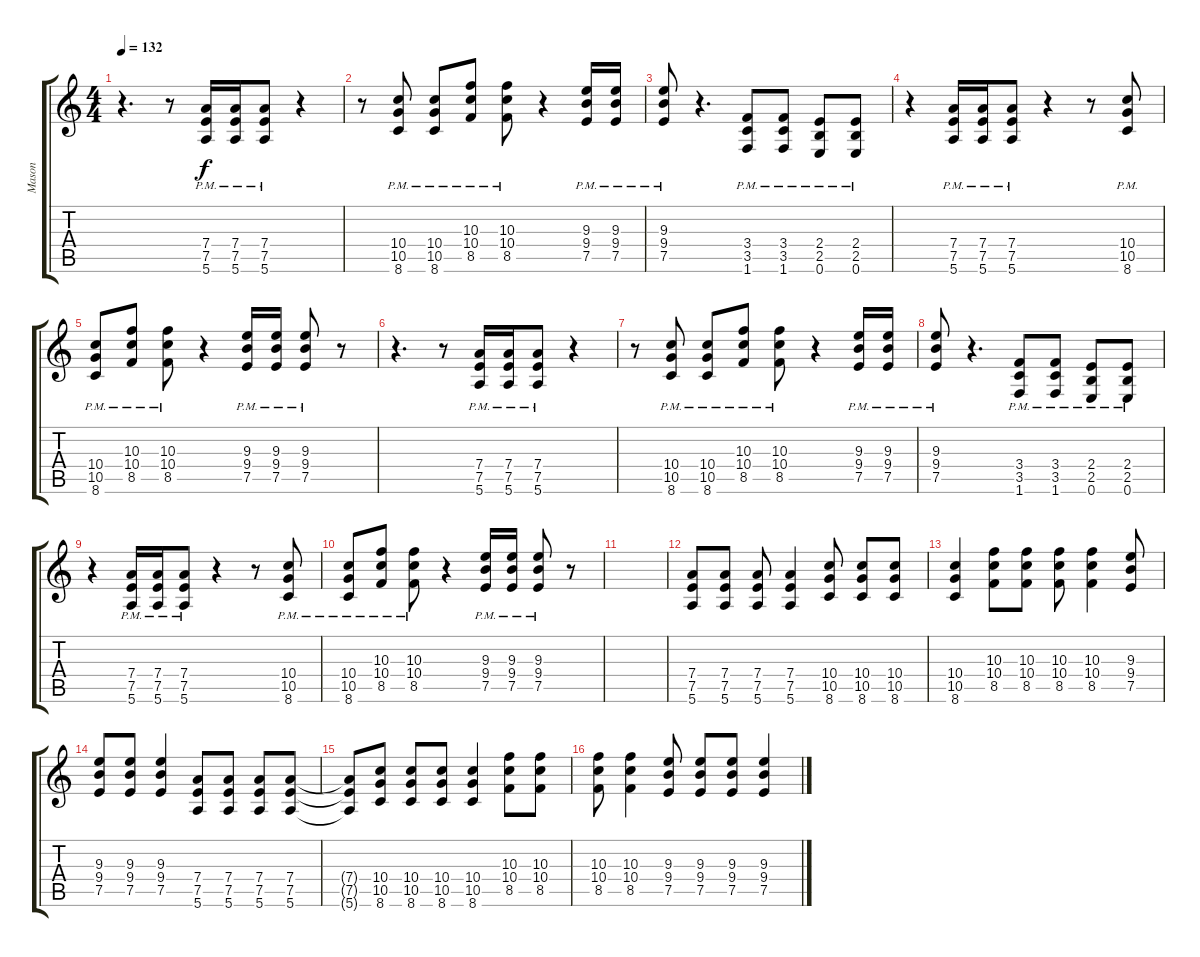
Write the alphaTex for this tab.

\track (" Mason" " Mason") {instrument electricguitarjazz}
\staff {score tabs}
\tuning (E4 B3 G3 D3 A2 E2) {hide}
\ts (4 4)
\tempo 132
\clef g2
\ks c
r.4{d dy f} r.8 (7.4{pm} 7.5{pm} 5.6{pm}).16 (7.4{pm} 7.5{pm} 5.6{pm}).16 (7.4{pm} 7.5{pm} 5.6{pm}).8 r.4 |
r.8 (10.4{pm} 10.5{pm} 8.6{pm}).8 (10.4{pm} 10.5{pm} 8.6{pm}).8 (10.3{pm} 10.4{pm} 8.5{pm}).8 (10.3{pm} 10.4{pm} 8.5{pm}).8 r.4 (9.3{pm} 9.4{pm} 7.5{pm}).16 (9.3{pm} 9.4{pm} 7.5{pm}).16 |
(9.3{pm} 9.4{pm} 7.5{pm}).8 r.4{d} (3.4{pm} 3.5{pm} 1.6{pm}).8 (3.4{pm} 3.5{pm} 1.6{pm}).8 (2.4{pm} 2.5{pm} 0.6{pm}).8 (2.4{pm} 2.5{pm} 0.6{pm}).8 |
r.4 (7.4{pm} 7.5{pm} 5.6{pm}).16 (7.4{pm} 7.5{pm} 5.6{pm}).16 (7.4{pm} 7.5{pm} 5.6{pm}).8 r.4 r.8 (10.4{pm} 10.5{pm} 8.6{pm}).8 |
(10.4{pm} 10.5{pm} 8.6{pm}).8 (10.3{pm} 10.4{pm} 8.5{pm}).8 (10.3{pm} 10.4{pm} 8.5{pm}).8 r.4 (9.3{pm} 9.4{pm} 7.5{pm}).16 (9.3{pm} 9.4{pm} 7.5{pm}).16 (9.3{pm} 9.4{pm} 7.5{pm}).8 r.8 |
r.4{d} r.8 (7.4{pm} 7.5{pm} 5.6{pm}).16 (7.4{pm} 7.5{pm} 5.6{pm}).16 (7.4{pm} 7.5{pm} 5.6{pm}).8 r.4 |
r.8 (10.4{pm} 10.5{pm} 8.6{pm}).8 (10.4{pm} 10.5{pm} 8.6{pm}).8 (10.3{pm} 10.4{pm} 8.5{pm}).8 (10.3{pm} 10.4{pm} 8.5{pm}).8 r.4 (9.3{pm} 9.4{pm} 7.5{pm}).16 (9.3{pm} 9.4{pm} 7.5{pm}).16 |
(9.3{pm} 9.4{pm} 7.5{pm}).8 r.4{d} (3.4{pm} 3.5{pm} 1.6{pm}).8 (3.4{pm} 3.5{pm} 1.6{pm}).8 (2.4{pm} 2.5{pm} 0.6{pm}).8 (2.4{pm} 2.5{pm} 0.6{pm}).8 |
r.4 (7.4{pm} 7.5{pm} 5.6{pm}).16 (7.4{pm} 7.5{pm} 5.6{pm}).16 (7.4{pm} 7.5{pm} 5.6{pm}).8 r.4 r.8 (10.4{pm} 10.5{pm} 8.6{pm}).8 |
(10.4{pm} 10.5{pm} 8.6{pm}).8 (10.3{pm} 10.4{pm} 8.5{pm}).8 (10.3{pm} 10.4{pm} 8.5{pm}).8 r.4 (9.3{pm} 9.4{pm} 7.5{pm}).16 (9.3{pm} 9.4{pm} 7.5{pm}).16 (9.3{pm} 9.4{pm} 7.5{pm}).8 r.8 |
|
(7.4 7.5 5.6).8 (7.4 7.5 5.6).8 (7.4 7.5 5.6).8 (7.4 7.5 5.6).4 (10.4 10.5 8.6).8 (10.4 10.5 8.6).8 (10.4 10.5 8.6).8 |
(10.4 10.5 8.6).4 (10.3 10.4 8.5).8 (10.3 10.4 8.5).8 (10.3 10.4 8.5).8 (10.3 10.4 8.5).4 (9.3 9.4 7.5).8 |
(9.3 9.4 7.5).8 (9.3 9.4 7.5).8 (9.3 9.4 7.5).4 (7.4 7.5 5.6).8 (7.4 7.5 5.6).8 (7.4 7.5 5.6).8 (7.4 7.5 5.6).8 |
(7.4{t} 7.5{t} 5.6{t}).8 (10.4 10.5 8.6).8 (10.4 10.5 8.6).8 (10.4 10.5 8.6).8 (10.4 10.5 8.6).4 (10.3 10.4 8.5).8 (10.3 10.4 8.5).8 |
(10.3 10.4 8.5).8 (10.3 10.4 8.5).4 (9.3 9.4 7.5).8 (9.3 9.4 7.5).8 (9.3 9.4 7.5).8 (9.3 9.4 7.5).4
